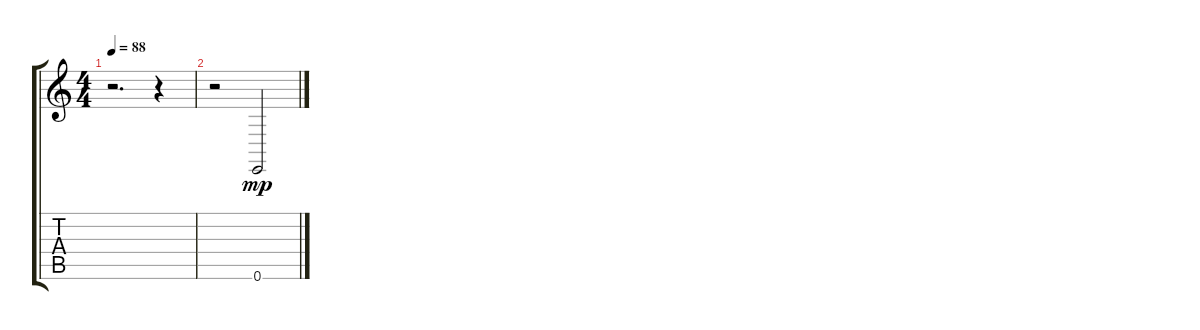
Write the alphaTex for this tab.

\track "" {instrument lead2sawtooth}
\staff {score tabs}
\tuning (E4 B3 G3 D3 A2 E2) {hide}
\ts (4 4)
\tempo 88
\clef g2
\ks c
r.2{d dy mp} r.4 |
r.2 0.6.2
